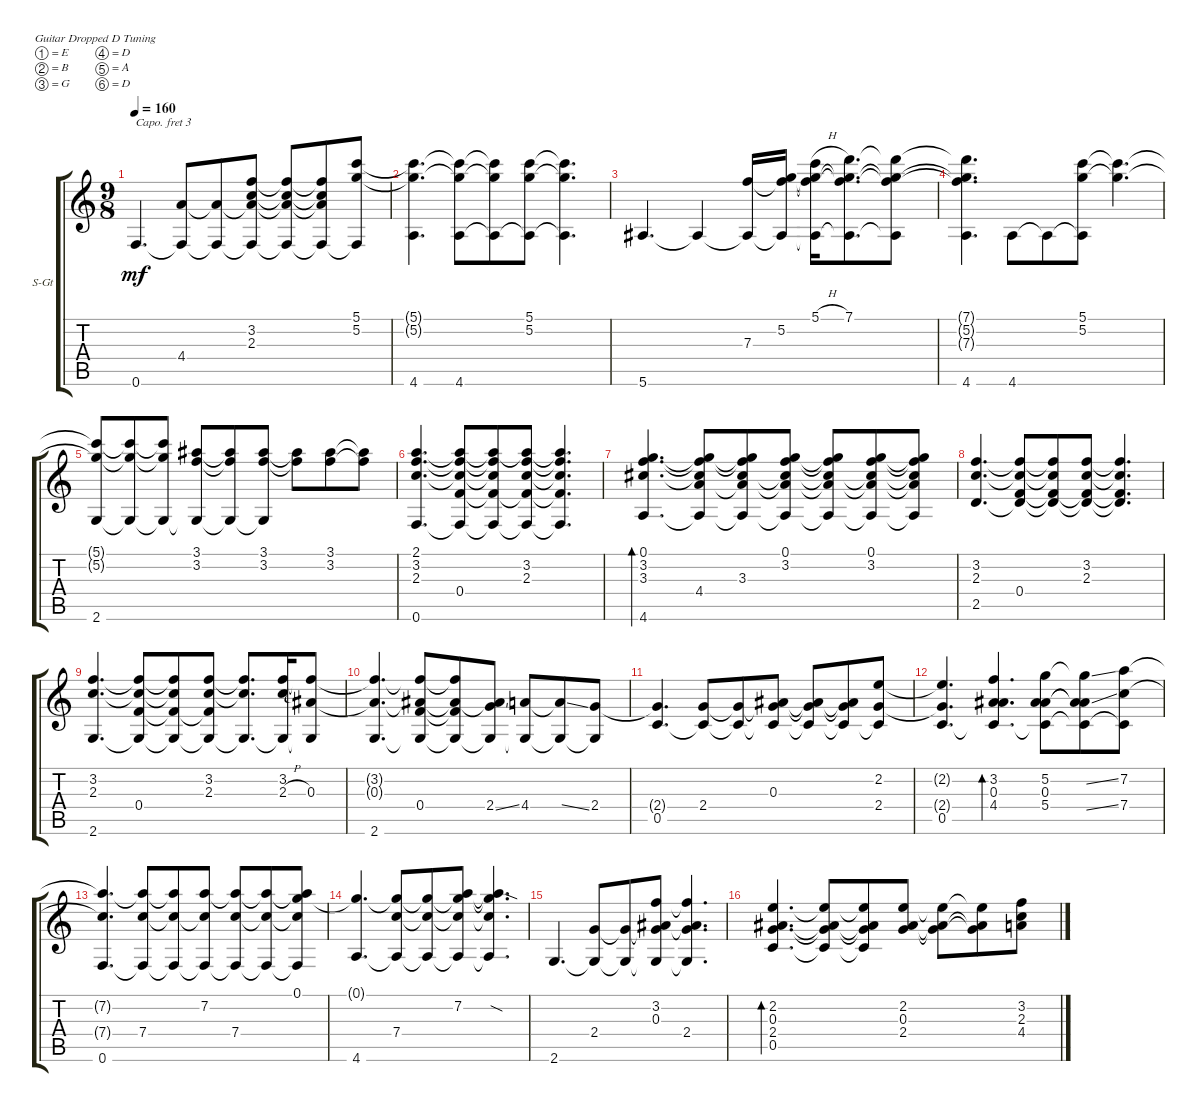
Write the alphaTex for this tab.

\defaultSystemsLayout 4
\bracketExtendMode groupsimilarinstruments
\firstSystemTrackNameOrientation horizontal
\otherSystemsTrackNameOrientation horizontal
\track ("Steel Guitar" "S-Gt") {instrument acousticguitarsteel}
\staff {score tabs}
\capo 3
\tuning (E4 B3 G3 D3 A2 D2)
\ts (9 8)
\tempo 160
\clef g2
\ks c
0.6.4{d dy mf instrument acousticguitarsteel} (4.4 0.6{t}).8 (0.6{t} 4.4{t}).8 (3.2 2.3 0.6{t} 4.4{t}).8 (0.6{t} 3.2{t} 2.3{t} 4.4{t}).8 (3.2{t} 2.3{t} 0.6{t} 4.4{t}).8 (5.2 5.1 0.6{t}).8 |
(5.2{t} 5.1{t} 4.6).4{d} (4.6 5.1{t} 5.2{t}).8 (4.6{t} 5.1{t} 5.2{t}).8 (4.6{t} 5.2 5.1).8 (5.1{t} 5.2{t} 4.6{t}).4{d} |
5.6.4{d} 5.6{t}.4 (7.3 5.6{t}).16 (5.2 7.3{t} 5.6{t}).16 (5.1{h} 5.2{t} 7.3{t} 5.6{t}).16 (7.1 5.2{t} 7.3{t} 5.6{t}).8{d} (7.1{t} 5.2{t} 7.3{t} 5.6{t}).8 |
(4.6 7.1{t} 5.2{t} 7.3{t}).4{d} 4.6.8 4.6{t}.8 (4.6{t} 5.2 5.1).8 (5.2{t} 5.1{t}).4{d} |
(2.6 5.2{t} 5.1{t}).8 (2.6{t} 5.2{t} 5.1{t}).8 (2.6{t} 5.1{t} 5.2{t}).8 (2.6{t} 3.1 3.2).8 (2.6{t} 3.1{t} 3.2{t}).8 (2.6{t} 3.1 3.2).8 (3.1{t} 3.2{t}).8 (3.2 3.1).8 (3.1{t} 3.2{t}).8 |
(2.1 3.2 2.3 0.6).4{d} (0.4 2.1{t} 3.2{t} 2.3{t} 0.6{t}).8 (0.4{t} 2.1{t} 3.2{t} 2.3{t} 0.6{t}).8 (2.3 3.2 2.1{t} 0.4{t} 0.6{t}).8 (3.2{t} 2.3{t} 0.4{t} 2.1{t} 0.6{t}).4{d} |
(4.6 3.3 0.1 3.2).4{d bd 241} (4.6{t} 3.3{t} 3.2{t} 4.4 0.1{t}).8 (4.6{t} 3.3 3.2{t} 0.1{t} 4.4{t}).8 (0.1 4.6{t} 3.3{t} 3.2 4.4{t}).8 (0.1{t} 4.6{t} 3.3{t} 3.2{t} 4.4{t}).8 (0.1 4.6{t} 3.3{t} 3.2 4.4{t}).8 (0.1{t} 3.2{t} 3.3{t} 4.4{t} 4.6{t}).8 |
(3.2 2.3 2.5).4{d} (0.4 3.2{t} 2.3{t} 2.5{t}).8 (0.4{t} 3.2{t} 2.3{t} 2.5{t}).8 (2.3 3.2 2.5{t} 0.4{t}).8 (3.2{t} 2.3{t} 0.4{t} 2.5{t}).4{d} |
(3.2 2.3 2.6).4{d} (0.4 3.2{t} 2.3{t} 2.6{t}).8 (0.4{t} 3.2{t} 2.3{t} 2.6{t}).8 (2.3 3.2 0.4{t} 2.6{t}).8 (3.2{t} 2.3{t} 2.6{t}).8{d} (2.3{h} 3.2 2.6{t}).16 (0.3 3.2{t} 2.6{t}).8 |
(2.6 3.2{t} 0.3{t}).4{d} (0.4 2.6{t} 3.2{t} 0.3{t}).8 (0.4{t} 2.6{t} 0.3{t} 3.2{t}).8 (2.4{ss} 2.6{t} 0.3{t}).8 (4.4 2.6{t}).8 (4.4{ss t} 2.6{t}).8 (2.4 2.6{t}).8 |
(2.4{t} 0.5).4{d} (2.4 0.5{t}).8 (2.4{t} 0.5{t}).8 (0.3 0.5{t} 2.4{t}).8 (0.3{t} 0.5{t} 2.4{t}).8 (0.3{t} 0.5{t} 2.4{t}).8 (2.2 0.5{t} 2.4).8 |
(0.5 2.2{t} 2.4{t}).4{d} (4.4 0.3 3.2 0.5{t}).4{d bd 237} (5.4 0.3 5.2 0.5{t}).8 (5.2{ss t} 0.3{t} 5.4{ss t} 0.5{t}).8 (7.4 7.2 0.5{t}).8 |
(7.2{t} 7.4{t} 0.6).4{d} (7.4 0.6{t} 7.2{t}).8 (7.4{t} 0.6{t} 7.2{t}).8 (7.2 0.6{t} 7.4{t}).8 (7.4 0.6{t} 7.2{t}).8 (0.6{t} 7.4{t} 7.2{t}).8 (0.6{t} 7.4{t} 7.2{t} 0.1).8 |
(4.6 0.1{t}).4{d} (7.4 4.6{t} 0.1{t}).8 (7.4{t} 4.6{t} 0.1{t}).8 (7.2 4.6{t} 7.4{t} 0.1{t}).8 (7.2{sod t} 4.6{t} 7.4{t} 0.1{t}).4{d} |
2.6.4{d} (2.4 2.6{t}).8 (2.4{t} 2.6{t}).8 (0.3 3.2 2.6{t} 2.4{t}).8 (2.4 2.6{t} 0.3{t} 3.2{t}).4{d} |
(0.5 2.4 0.3 2.2).4{d bd 237} (2.2{t} 0.3{t} 2.4{t} 0.5{t}).8 (0.5{t} 2.4{t} 0.3{t} 2.2{t}).8 (2.2 0.3 2.4).8 (2.4{t} 0.3{t} 2.2{t}).8 (2.2{t} 0.3{t} 2.4{t}).8 (4.4 2.3 3.2).8
